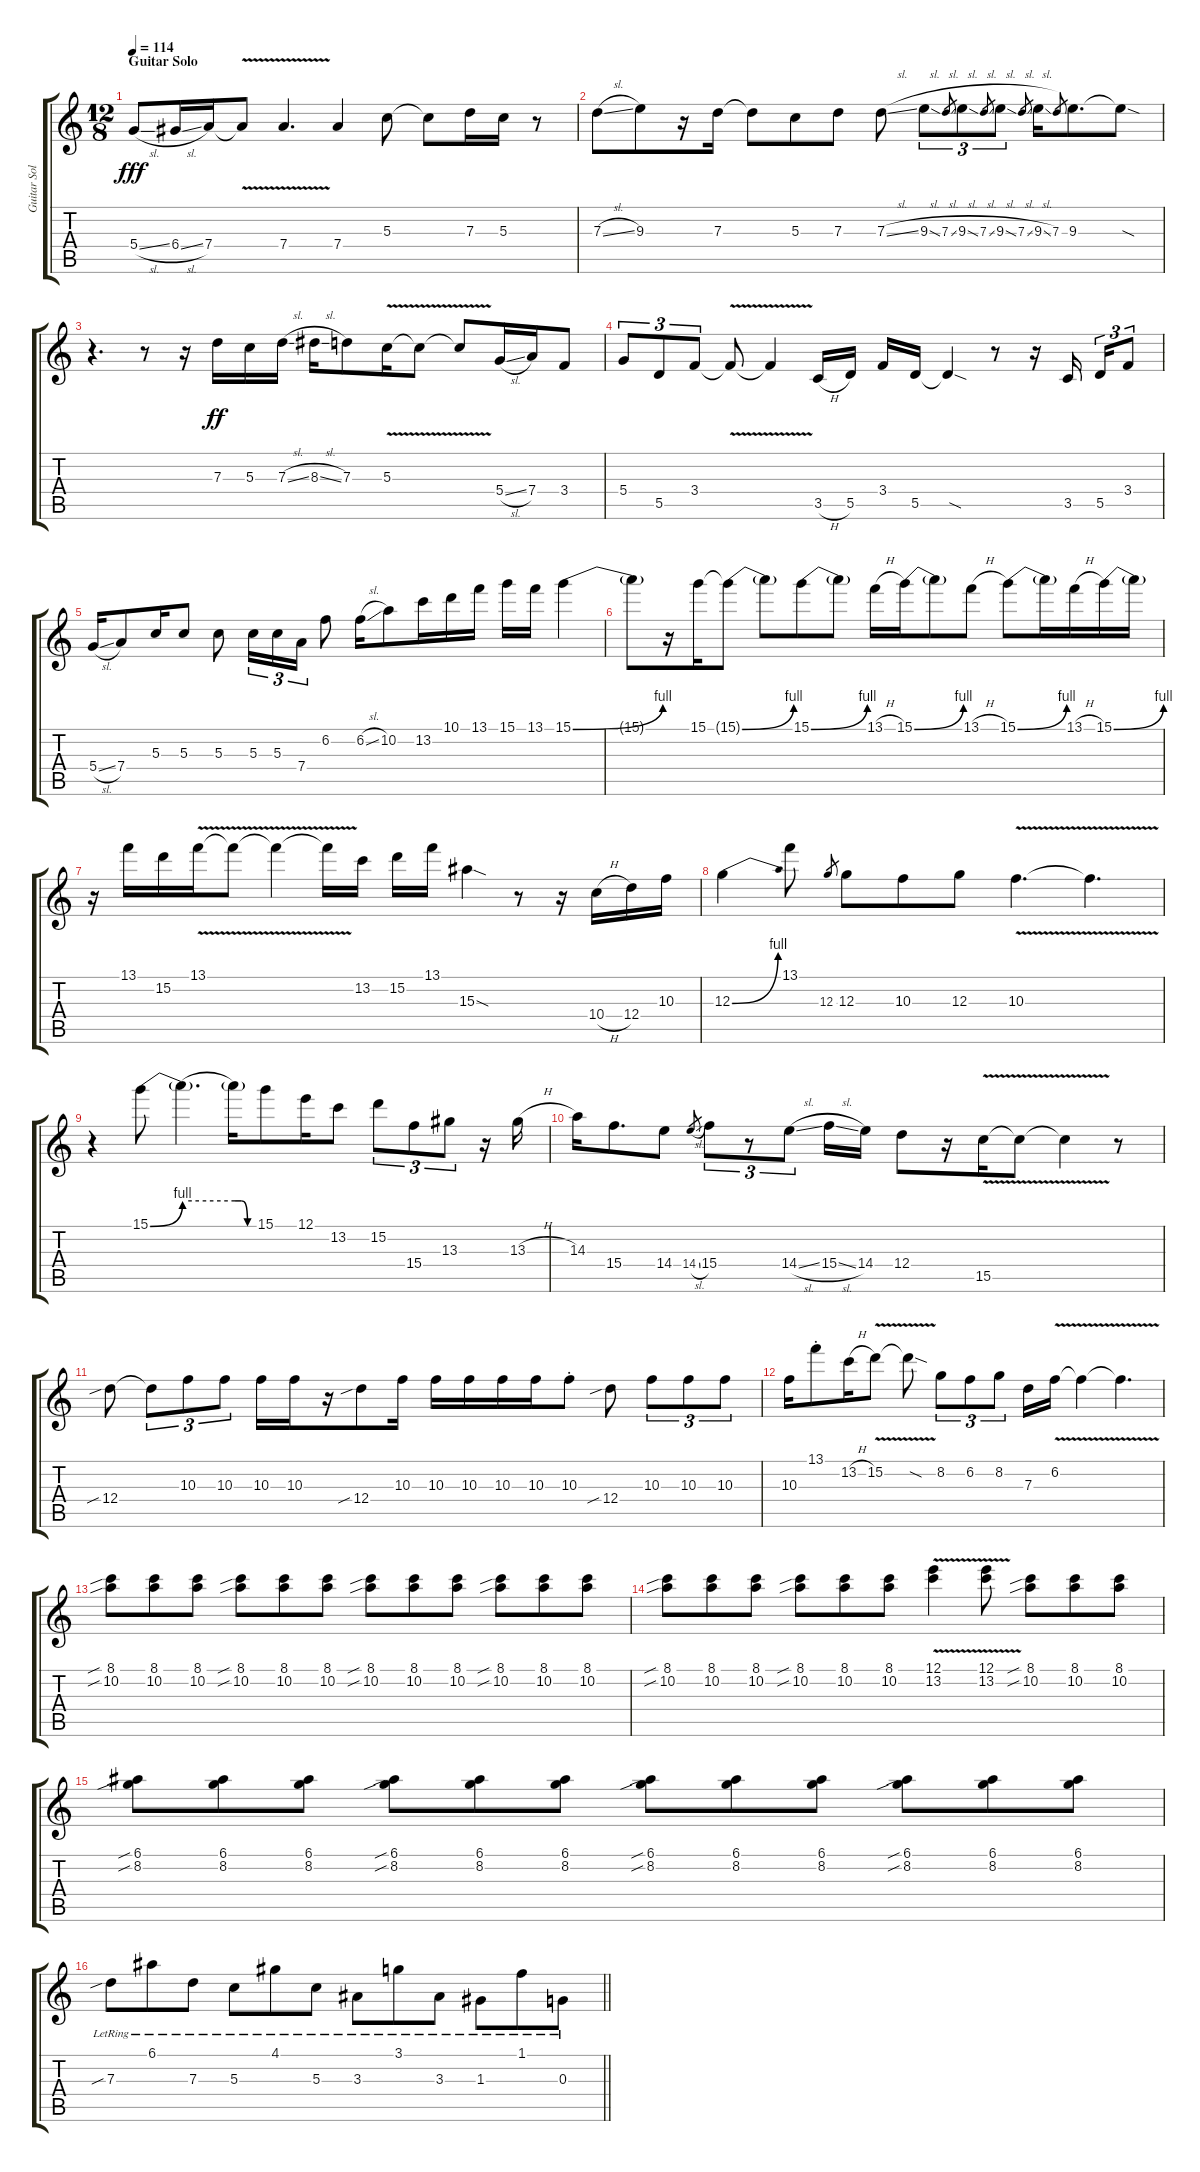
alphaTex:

\track ("Guitar Solo" "Guitar Sol") {instrument overdrivenguitar}
\staff {score tabs}
\tuning (E4 B3 G3 D3 A2 E2) {hide}
\ts (12 8)
\section ("" "Guitar Solo")
\tempo 114
\clef g2
\ks c
5.4{sl}.8{dy fff} 6.4{sl}.16 7.4.16 7.4{v t}.8 7.4{v}.4{d} 7.4.4 5.3.8 5.3{t}.8 7.3.16 5.3.16 r.8 |
7.3{sl}.8 9.3.8 r.16 7.3.16 7.3{t}.8 5.3.8 7.3.8 7.3{sl}.8 9.3{sl}.8{tu (3 2)} 7.3{sl}.8{gr} 9.3{sl}.8{tu (3 2)} 7.3{sl}.8{gr} 9.3{sl}.8{tu (3 2)} 7.3{sl}.8{gr} 9.3{sl}.16 7.3.8{gr} 9.3.8{d} 9.3{sod t}.8 |
r.4{d} r.8 r.16 7.3.16{dy ff} 5.3.16 7.3{sl}.16 8.3{sl}.16 7.3.8 5.3{v}.16 5.3{v t}.8 5.3{t}.8 5.4{sl}.16 7.4.16 3.4.8 |
5.4.8{tu (3 2)} 5.5.8{tu (3 2)} 3.4.8{tu (3 2)} 3.4{v t}.8 3.4{v t}.4 3.5{h}.16 5.5.16 3.4.16 5.5.16 5.5{sod t}.4 r.8 r.16 3.5.16{beam splitsecondary} 5.5.16{tu (3 2)} 3.4.8{tu (3 2)} |
5.4{sl}.16 7.4.8 5.3.16 5.3.8 5.3.8 5.3.16{tu (3 2)} 5.3.16{tu (3 2)} 7.4.16{tu (3 2)} 6.2.8 6.2{sl}.16 10.2.8 13.2.16 10.1.16 13.1.16 15.1.16 13.1.16 15.1{be (bend 0 0 60 4)}.4 |
15.1{t}.8 r.16 15.1.16 15.1{be (bend 0 0 60 4) t}.8 15.1{t}.8 15.1{be (bend 0 0 60 4)}.8 15.1{t}.8 13.1{h}.16 15.1{be (bend 0 0 60 4)}.16 15.1{t}.8 13.1{h}.8 15.1{be (bend 0 0 60 4)}.8 15.1{t}.16 13.1{h}.16 15.1{be (bend 0 0 60 4)}.16 15.1{t}.16 |
r.16 13.1.16 15.2.16 13.1{v}.16 13.1{v t}.8 13.1{v t}.4 13.1{t}.16 13.2.16 15.2.16 13.1.16 15.3{sod}.4 r.8 r.16 10.4{h}.16 12.4.16 10.3.16 |
12.3{be (bend 0 0 60 4)}.4 13.1.8 12.3.8{gr} 12.3.8 10.3.8 12.3.8 10.3{v}.4{d} 10.3{t}.4{d} |
r.4 15.1{be (bend 0 0 60 4)}.8 15.1{be (hold 0 4 60 4) t}.4{d} 15.1{be (custom 0 4 20 4 40 0 60 0) t}.16 15.1.8 12.1.16 13.2.8 15.2.8{tu (3 2)} 15.4.8{tu (3 2)} 13.3.8{tu (3 2)} r.16 13.3{h}.16 |
14.3.16 15.4.8{d} 14.4.8 14.4{sl}.8{gr} 15.4.8{tu (3 2)} r.8{tu (3 2)} 14.4{sl}.8{tu (3 2)} 15.4{sl}.16 14.4.16 12.4.8 r.16 15.5{v}.16 15.5{v t}.8 15.5{v t}.4 r.8 |
12.4{sib}.8 12.4{t}.8{tu (3 2)} 10.3.8{tu (3 2)} 10.3.8{tu (3 2)} 10.3.16 10.3.16 r.16 12.4{sib}.8 10.3.16 10.3.16 10.3.16 10.3.16 10.3.16 10.3{st}.8 12.4{sib}.8 10.3.8{tu (3 2)} 10.3.8{tu (3 2)} 10.3.8{tu (3 2)} |
10.3.16 13.1{st}.8 13.2{h}.16 15.2{v}.8 15.2{sod t}.8 8.2.8{tu (3 2)} 6.2.8{tu (3 2)} 8.2.8{tu (3 2)} 7.3.16 6.2{v}.16 6.2{v t}.4 6.2{t}.4{d} |
(8.1{sib} 10.2{sib}).8 (8.1 10.2).8 (8.1 10.2).8 (8.1{sib} 10.2{sib}).8 (8.1 10.2).8 (8.1 10.2).8 (8.1{sib} 10.2{sib}).8 (8.1 10.2).8 (8.1 10.2).8 (8.1{sib} 10.2{sib}).8 (8.1 10.2).8 (8.1 10.2).8 |
(8.1{sib} 10.2{sib}).8 (8.1 10.2).8 (8.1 10.2).8 (8.1{sib} 10.2{sib}).8 (8.1 10.2).8 (8.1 10.2).8 (12.1{v} 13.2{v}).4 (12.1{v} 13.2{v}).8 (8.1{sib} 10.2{sib}).8 (8.1 10.2).8 (8.1 10.2).8 |
(6.1{sib} 8.2{sib}).8 (6.1 8.2).8 (6.1 8.2).8 (6.1{sib} 8.2{sib}).8 (6.1 8.2).8 (6.1 8.2).8 (6.1{sib} 8.2{sib}).8 (6.1 8.2).8 (6.1 8.2).8 (6.1{sib} 8.2{sib}).8 (6.1 8.2).8 (6.1 8.2).8 |
\barLineRight lightlight
7.3{sib lr}.8 6.1{lr}.8 7.3{lr}.8 5.3{lr}.8 4.1{lr}.8 5.3{lr}.8 3.3{lr}.8 3.1{lr}.8 3.3{lr}.8 1.3{lr}.8 1.1{lr}.8 0.3{lr}.8
